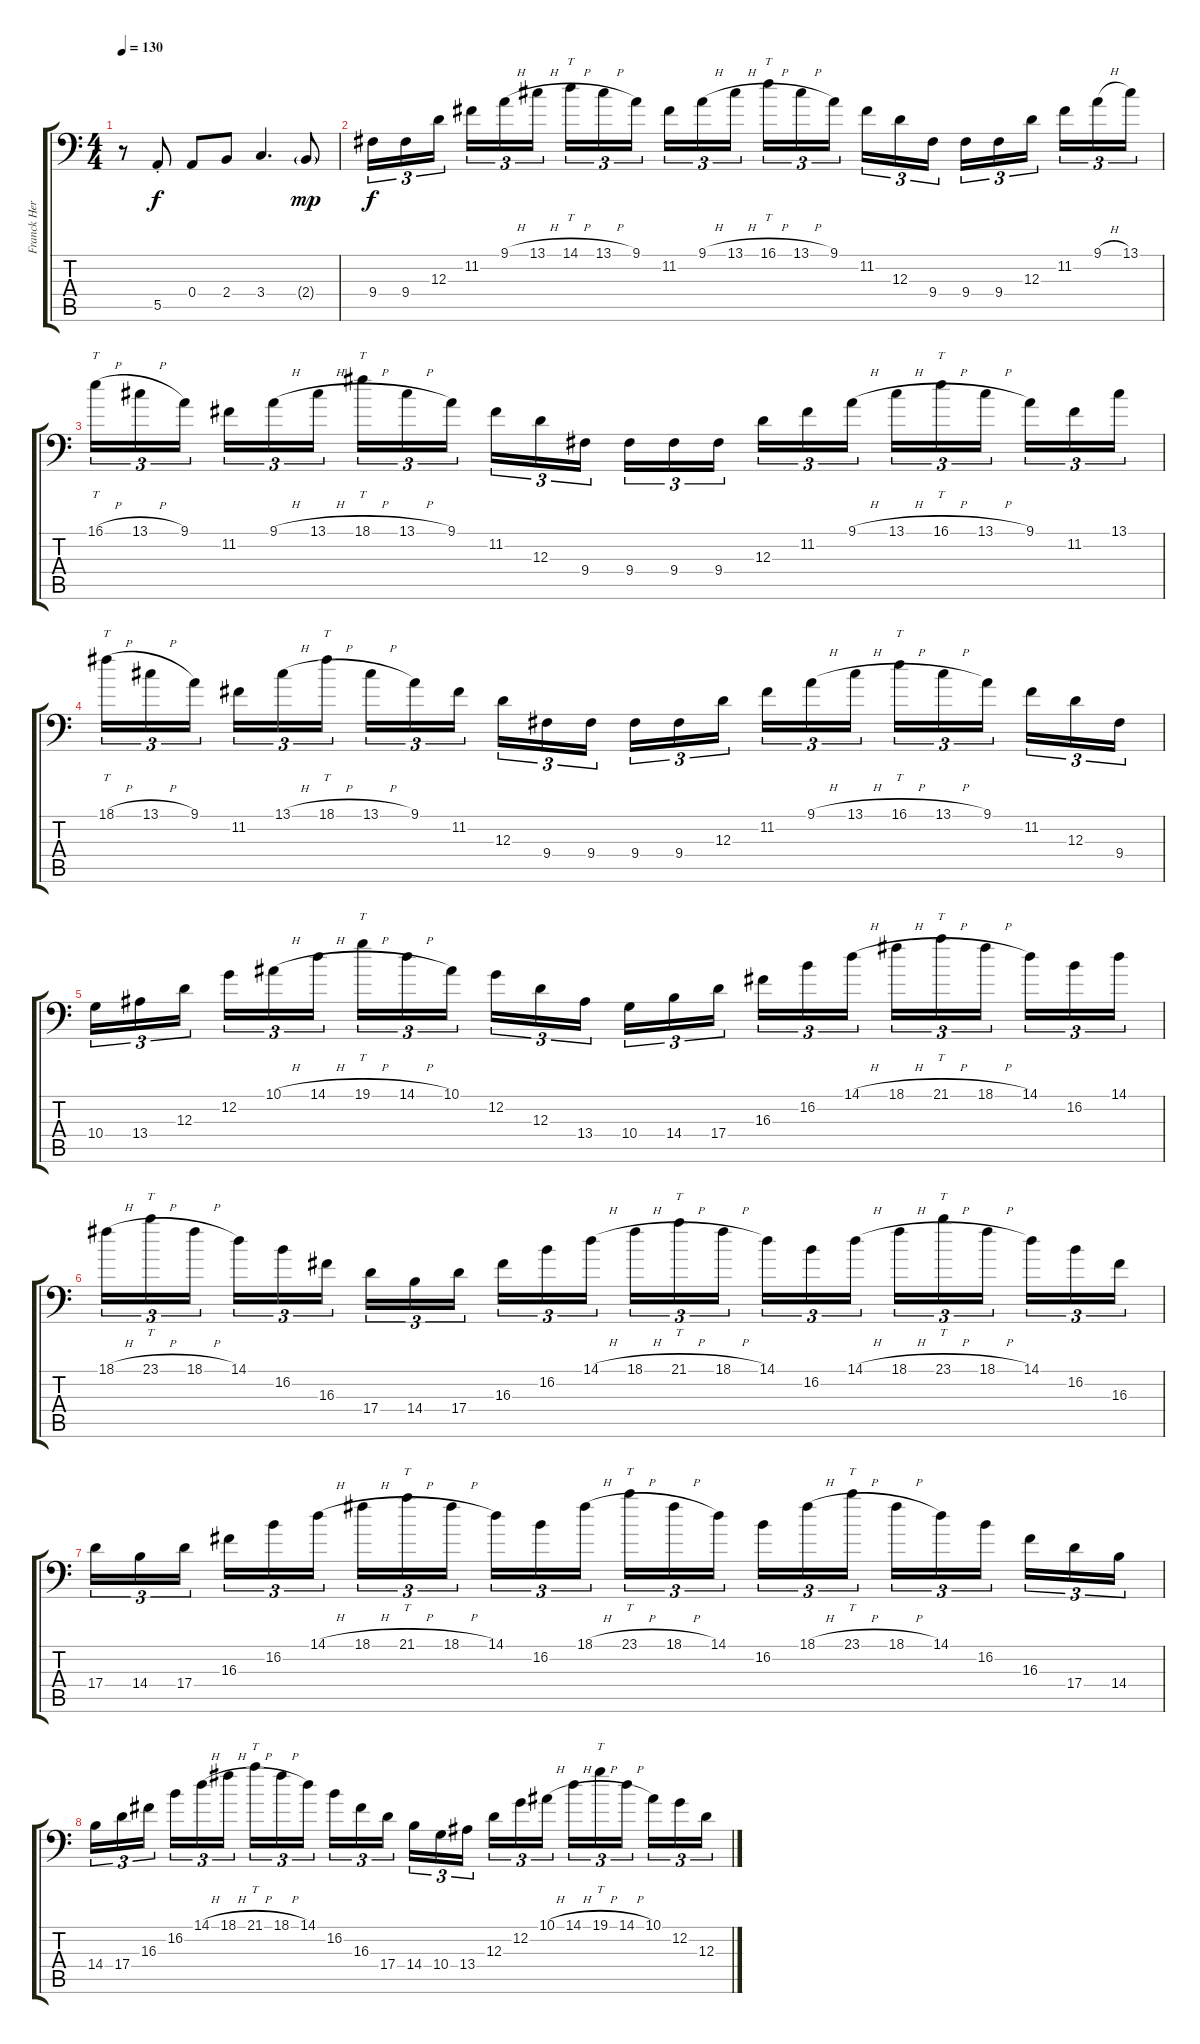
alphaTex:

\track ("Franck Hermanny" "Franck Her") {instrument electricbassfinger}
\staff {score tabs}
\tuning (C3 G2 D2 A1 E1 B0) {hide}
\ts (4 4)
\tempo 130
\clef f4
\ks c
r.8{dy f} 5.5{st}.8 0.4.8 2.4.8 3.4.4{d} 2.4{g}.8{dy mp} |
9.4.16{tu (3 2) dy f} 9.4.16{tu (3 2)} 12.3.16{tu (3 2) beam splitsecondary} 11.2.16{tu (3 2)} 9.1{h}.16{tu (3 2)} 13.1{h}.16{tu (3 2)} 14.1{h}.16{tt tu (3 2)} 13.1{h}.16{tu (3 2)} 9.1.16{tu (3 2) beam splitsecondary} 11.2.16{tu (3 2)} 9.1{h}.16{tu (3 2)} 13.1{h}.16{tu (3 2)} 16.1{h}.16{tt tu (3 2)} 13.1{h}.16{tu (3 2)} 9.1.16{tu (3 2) beam splitsecondary} 11.2.16{tu (3 2)} 12.3.16{tu (3 2)} 9.4.16{tu (3 2)} 9.4.16{tu (3 2)} 9.4.16{tu (3 2)} 12.3.16{tu (3 2) beam splitsecondary} 11.2.16{tu (3 2)} 9.1{h}.16{tu (3 2)} 13.1.16{tu (3 2)} |
16.1{h}.16{tt tu (3 2)} 13.1{h}.16{tu (3 2)} 9.1.16{tu (3 2) beam splitsecondary} 11.2.16{tu (3 2)} 9.1{h}.16{tu (3 2)} 13.1{h}.16{tu (3 2)} 18.1{h}.16{tt tu (3 2)} 13.1{h}.16{tu (3 2)} 9.1.16{tu (3 2) beam splitsecondary} 11.2.16{tu (3 2)} 12.3.16{tu (3 2)} 9.4.16{tu (3 2)} 9.4.16{tu (3 2)} 9.4.16{tu (3 2)} 9.4.16{tu (3 2) beam splitsecondary} 12.3.16{tu (3 2)} 11.2.16{tu (3 2)} 9.1{h}.16{tu (3 2)} 13.1{h}.16{tu (3 2)} 16.1{h}.16{tt tu (3 2)} 13.1{h}.16{tu (3 2) beam splitsecondary} 9.1.16{tu (3 2)} 11.2.16{tu (3 2)} 13.1.16{tu (3 2)} |
18.1{h}.16{tt tu (3 2)} 13.1{h}.16{tu (3 2)} 9.1.16{tu (3 2) beam splitsecondary} 11.2.16{tu (3 2)} 13.1{h}.16{tu (3 2)} 18.1{h}.16{tt tu (3 2)} 13.1{h}.16{tu (3 2)} 9.1.16{tu (3 2)} 11.2.16{tu (3 2) beam splitsecondary} 12.3.16{tu (3 2)} 9.4.16{tu (3 2)} 9.4.16{tu (3 2)} 9.4.16{tu (3 2)} 9.4.16{tu (3 2)} 12.3.16{tu (3 2) beam splitsecondary} 11.2.16{tu (3 2)} 9.1{h}.16{tu (3 2)} 13.1{h}.16{tu (3 2)} 16.1{h}.16{tt tu (3 2)} 13.1{h}.16{tu (3 2)} 9.1.16{tu (3 2) beam splitsecondary} 11.2.16{tu (3 2)} 12.3.16{tu (3 2)} 9.4.16{tu (3 2)} |
10.4.16{tu (3 2)} 13.4.16{tu (3 2)} 12.3.16{tu (3 2) beam splitsecondary} 12.2.16{tu (3 2)} 10.1{h}.16{tu (3 2)} 14.1{h}.16{tu (3 2)} 19.1{h}.16{tt tu (3 2)} 14.1{h}.16{tu (3 2)} 10.1.16{tu (3 2) beam splitsecondary} 12.2.16{tu (3 2)} 12.3.16{tu (3 2)} 13.4.16{tu (3 2)} 10.4.16{tu (3 2)} 14.4.16{tu (3 2)} 17.4.16{tu (3 2) beam splitsecondary} 16.3.16{tu (3 2)} 16.2.16{tu (3 2)} 14.1{h}.16{tu (3 2)} 18.1{h}.16{tu (3 2)} 21.1{h}.16{tt tu (3 2)} 18.1{h}.16{tu (3 2) beam splitsecondary} 14.1.16{tu (3 2)} 16.2.16{tu (3 2)} 14.1.16{tu (3 2)} |
18.1{h}.16{tu (3 2)} 23.1{h}.16{tt tu (3 2)} 18.1{h}.16{tu (3 2) beam splitsecondary} 14.1.16{tu (3 2)} 16.2.16{tu (3 2)} 16.3.16{tu (3 2)} 17.4.16{tu (3 2)} 14.4.16{tu (3 2)} 17.4.16{tu (3 2) beam splitsecondary} 16.3.16{tu (3 2)} 16.2.16{tu (3 2)} 14.1{h}.16{tu (3 2)} 18.1{h}.16{tu (3 2)} 21.1{h}.16{tt tu (3 2)} 18.1{h}.16{tu (3 2) beam splitsecondary} 14.1.16{tu (3 2)} 16.2.16{tu (3 2)} 14.1{h}.16{tu (3 2)} 18.1{h}.16{tu (3 2)} 23.1{h}.16{tt tu (3 2)} 18.1{h}.16{tu (3 2) beam splitsecondary} 14.1.16{tu (3 2)} 16.2.16{tu (3 2)} 16.3.16{tu (3 2)} |
17.4.16{tu (3 2)} 14.4.16{tu (3 2)} 17.4.16{tu (3 2) beam splitsecondary} 16.3.16{tu (3 2)} 16.2.16{tu (3 2)} 14.1{h}.16{tu (3 2)} 18.1{h}.16{tu (3 2)} 21.1{h}.16{tt tu (3 2)} 18.1{h}.16{tu (3 2) beam splitsecondary} 14.1.16{tu (3 2)} 16.2.16{tu (3 2)} 18.1{h}.16{tu (3 2)} 23.1{h}.16{tt tu (3 2)} 18.1{h}.16{tu (3 2)} 14.1.16{tu (3 2) beam splitsecondary} 16.2.16{tu (3 2)} 18.1{h}.16{tu (3 2)} 23.1{h}.16{tt tu (3 2)} 18.1{h}.16{tu (3 2)} 14.1.16{tu (3 2)} 16.2.16{tu (3 2) beam splitsecondary} 16.3.16{tu (3 2)} 17.4.16{tu (3 2)} 14.4.16{tu (3 2)} |
14.4.16{tu (3 2)} 17.4.16{tu (3 2)} 16.3.16{tu (3 2) beam splitsecondary} 16.2.16{tu (3 2)} 14.1{h}.16{tu (3 2)} 18.1{h}.16{tu (3 2)} 21.1{h}.16{tt tu (3 2)} 18.1{h}.16{tu (3 2)} 14.1.16{tu (3 2) beam splitsecondary} 16.2.16{tu (3 2)} 16.3.16{tu (3 2)} 17.4.16{tu (3 2)} 14.4.16{tu (3 2)} 10.4.16{tu (3 2)} 13.4.16{tu (3 2) beam splitsecondary} 12.3.16{tu (3 2)} 12.2.16{tu (3 2)} 10.1{h}.16{tu (3 2)} 14.1{h}.16{tu (3 2)} 19.1{h}.16{tt tu (3 2)} 14.1{h}.16{tu (3 2) beam splitsecondary} 10.1.16{tu (3 2)} 12.2.16{tu (3 2)} 12.3.16{tu (3 2)}
